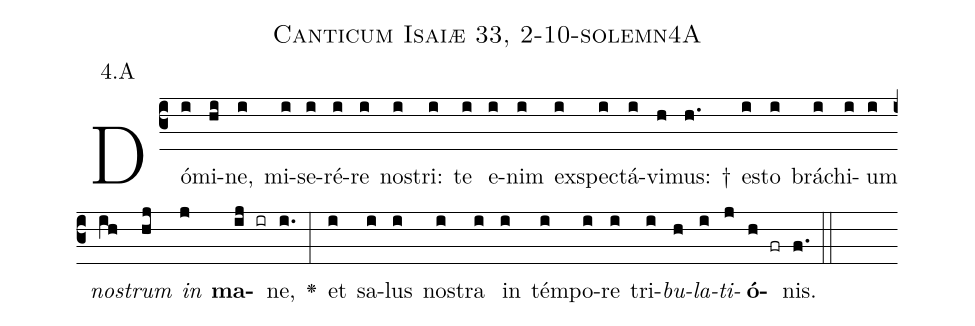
name: Canticum Isaiæ 33, 2-10-solemn4A;
annotation: 4.A;
%%
(c3)Dó(i)mi(hi)ne,(i) mi(i)se(i)ré(i)re(i) no(i)stri:(i) te(i) e(i)nim(i) ex(i)spe(i)ctá(i)vi(h)mus: †(h.) e(i)sto(i) brá(i)chi(i)um(i) <i>no</i>(ih)<i>strum</i>(hj) <i>in</i>(j) <b>ma</b>(ij ir)ne,(i.) <v>\greheightstar</v>(:) et(i) sa(i)lus(i) no(i)stra(i) in(i) tém(i)po(i)re(i) tri(i)<i>bu</i>(h)<i>la</i>(i)<i>ti</i>(j)<b>ó</b>(h fr)nis.(f.) (::)


%E(i) u(h) o(i) u(j) a(h) e.(f.) (::)
